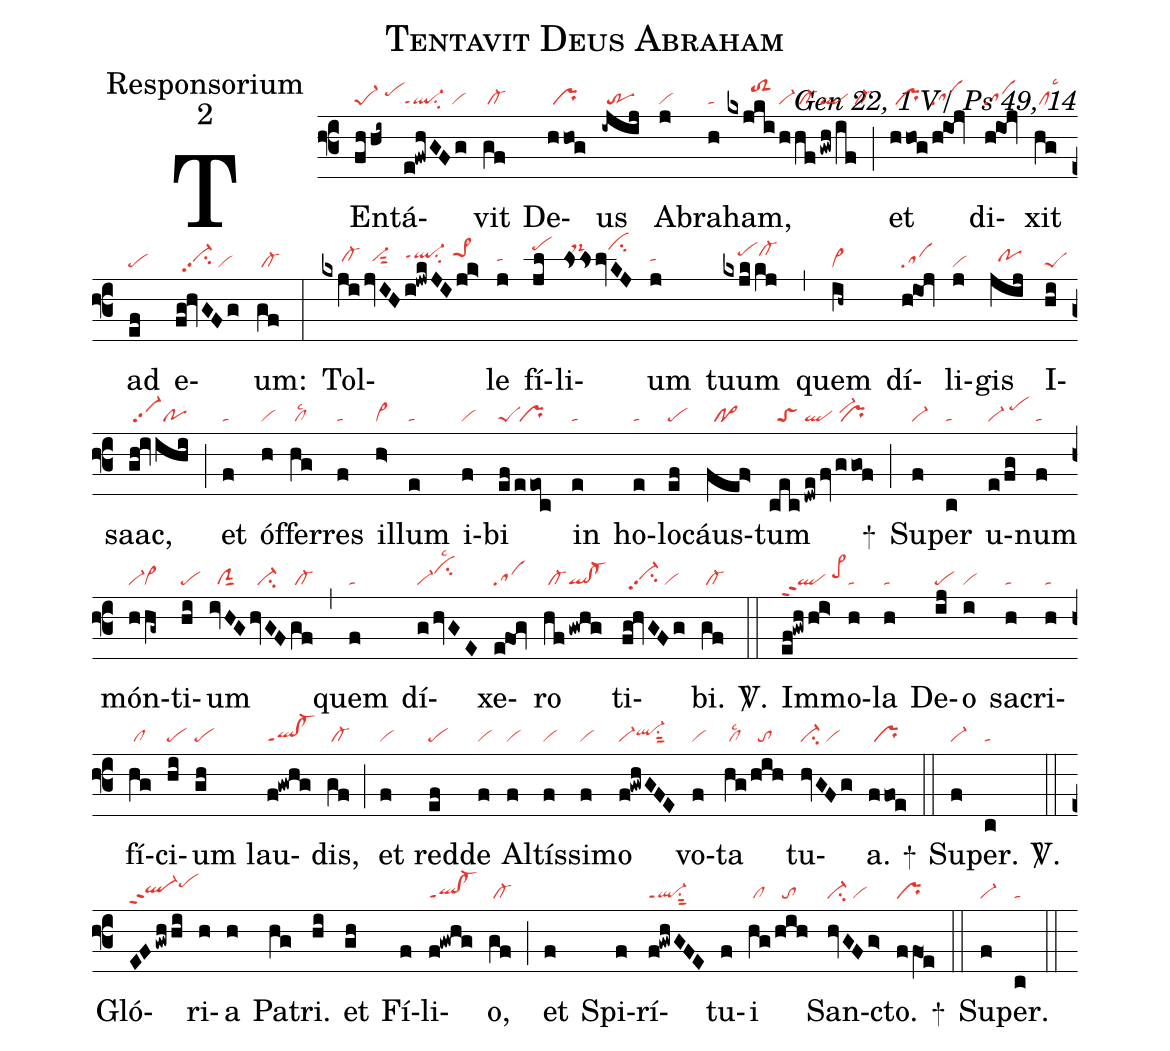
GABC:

name:Tentavit Deus Abraham;
office-part:Responsorium;
mode:2;
commentary:Gen 22, 1 V/ Ps 49, 14;
nabc-lines:1;
%%
(f3)
TEn(fhhi~|pe-1/pehi)tá(e!fwhGFg|ql-ppt1su2/vi)vit(gf|/cl-) De(hhog|/pr)us(-ijij|/tr) A(j|vi)bra(h|ta)ham,(kxjki|//////toS2hj|/h|vi-|hf|/cl-|!gwh/if|ql/cl-) (;)
et(hhog|/pr|/hiOj|sa) di(hiOj|sa)xit(hg|/cllsc3) ad(ef|pe) e(fg!hvGFg|//vi-hhpp2su2/vi)um:(gf|/cl-) (:)
Tol(kxji|/////cl-hh|/jvIH|//vi-hhsut2|/i!jwkJIjk>|ql-hippt1su2/pe>1hj)le(j|tahh) fí(jl|pehl)li(lss|//ds-hl|lvKJ|///cihl)um(j|tahh) tuum(kxjk|////pehj|kj|/cl-hj) (,)
quem(ih~|cl~) dí(hiOj|sa)li(j|vi)gis(jij|//pohh) I(hi|peS)saac,(gh!iv|/vi-pp2|ihi|//po) (;)
et(f|ta) óf(h|vi)fer(hg|/cllsc2)res(f|ta) il(h>|vi>)lum(e|ta) i(f|vi)bi(ef|peS|/eeoc|/pr) in(e|ta) ho(e|ta)lo(ef|pe)cáus(fef>|//po>)tum(cec|//toS|!dwe/fv|ql/vi-hi|/ggof|/pr) +(;)
Su(f|vi-)per(c|ta) u(e/fg|vi-/pehj)num(f|ta) món(h|vi-|hg~|cl~)ti(hi|pe)um(ivHG|//ciG|hvGF|//ci-|gf|/cl-) (,)
quem(f|ta) dí(g/hvGE|vi-cihjlsc2)xe(efOg|sa)ro(hf|/cl-|!gwhg|ql!cl-) ti(fg!hvGFg|//vi-hhpp2su2/vi)bi.(gf|/cl-) <sp>V/</sp>.(::)
Im(ef!gwhhi>|qlppt2/pe>hi)mo(h|ta)la(h|ta) De(ij|pe)o(i|vi) sa(h|ta)cri(h|ta)fí(hg|/cl)ci(hi|pe)um(gh|pe) lau(f!gwhg|ql!cl-ppt1)dis,(gf|/cl-) (;)
et(f|vi) red(ef|pe)de(f|vi) Al(f|vi)tís(f|vi)si(f|vi)mo(f!gwhGFE|vi-ql-hhsu1sut2) vo(f|vi)ta(hg|/cllsc2|/hih|//to) tu(hvGFg|vi-su2/vi)a.(ffoe|/pr) +(::)
Su(f|vi-)per.(c|ta) <sp>V/</sp>.(::)
Gló(EFgwhhi|ql-hhppt2pehj)ri(h)a(h) Pa(hg)tri.(hi) et(gh) Fí(f)li(f!gwhg|ql!cl-ppt1)o,(gf|/cl-) (;)
et(f) Spi(f)rí(f!gwhGFE|ql-ppt1su1sut2)tu(f)i(hg|/cl|/hih|//to) San(hvGFg>|ci-/vi)cto.(ffO1e|pr) +(::)
Su(f|vi-)per.(c|ta) (::)
